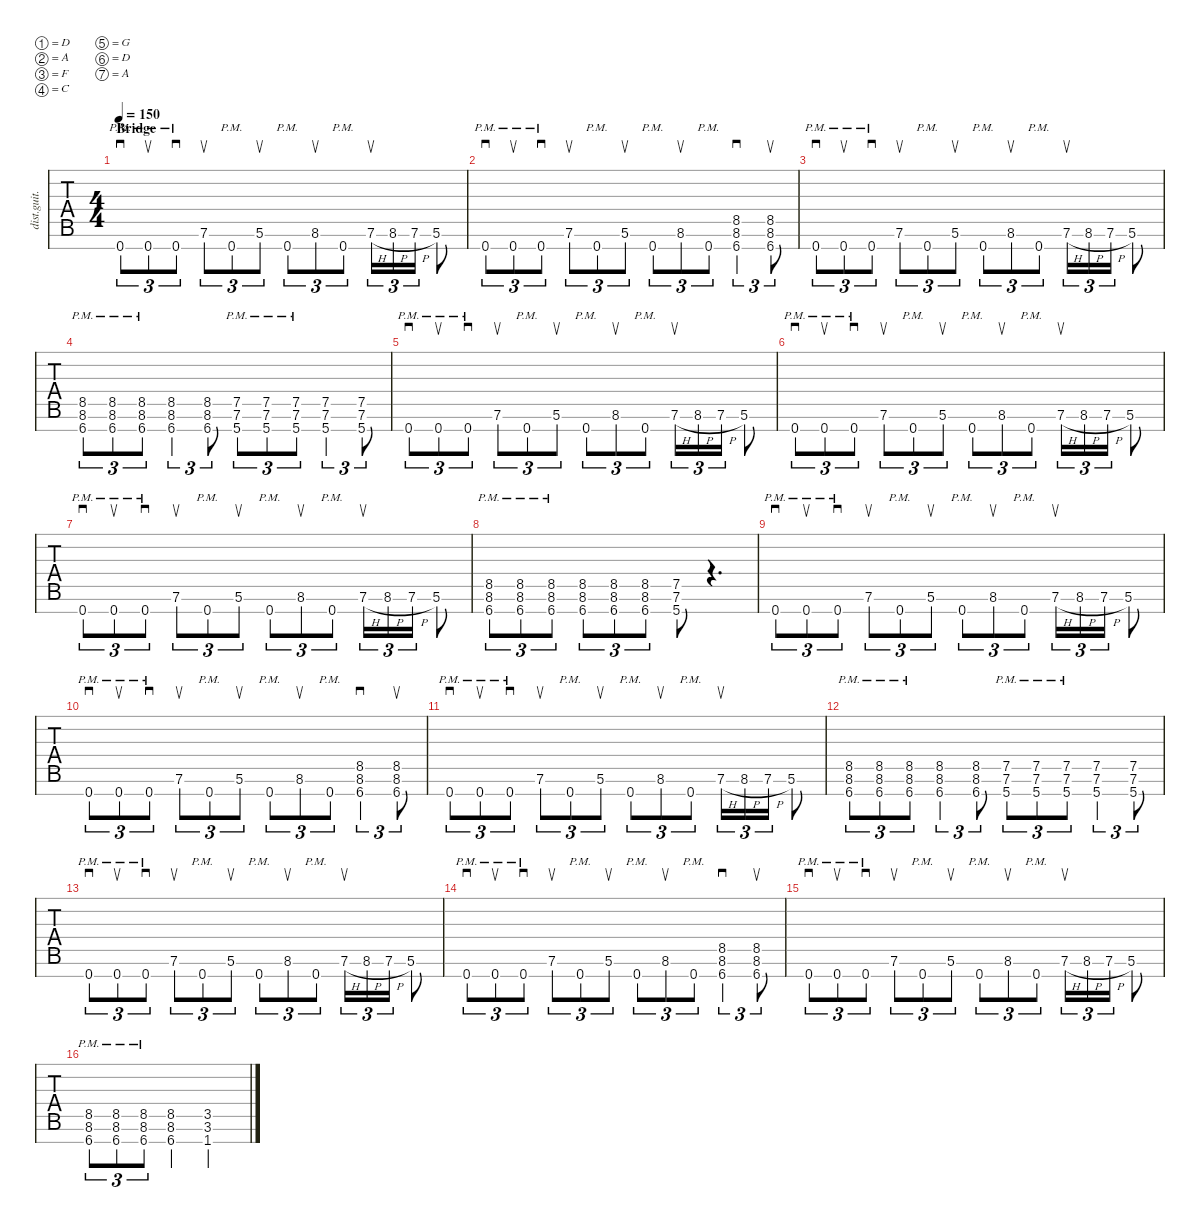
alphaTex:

\defaultSystemsLayout 4
\hideDynamics
\bracketExtendMode nobrackets
\otherSystemsTrackNameOrientation horizontal
\track ("Distortion Guitar" "dist.guit.") {solo instrument distortionguitar}
\staff {tabs}
\tuning (D4 A3 F3 C3 G2 D2 A1)
\ts (4 4)
\section ("" "Bridge")
\scale
1.07061
\tempo 150
\accidentals auto
\clef g2
\ottava regular
\simile none
\ks aminor
0.7{pm}.8{sd tu (3 2) dy mf} 0.7{pm}.8{su tu (3 2)} 0.7{pm}.8{sd tu (3 2)} 7.6.8{su tu (3 2)} 0.7{pm}.8{tu (3 2)} 5.6.8{su tu (3 2)} 0.7{pm}.8{tu (3 2)} 8.6{acc #}.8{su tu (3 2)} 0.7{pm}.8{tu (3 2)} 7.6{h}.16{su tu (3 2)} 8.6{h acc #}.16{tu (3 2)} 7.6{h}.16{tu (3 2)} 5.6.8 |
\scale
0.976463 0.7{pm}.8{sd tu (3 2)} 0.7{pm}.8{su tu (3 2)} 0.7{pm}.8{sd tu (3 2)} 7.6.8{su tu (3 2)} 0.7{pm}.8{tu (3 2)} 5.6.8{su tu (3 2)} 0.7{pm}.8{tu (3 2)} 8.6{acc #}.8{su tu (3 2)} 0.7{pm}.8{tu (3 2)} (6.7{acc #} 8.6{acc #} 8.5{acc #}).4{sd tu (3 2)} (6.7{acc #} 8.6{acc #} 8.5{acc #}).8{su tu (3 2)} |
\scale
0.976463 0.7{pm}.8{sd tu (3 2)} 0.7{pm}.8{su tu (3 2)} 0.7{pm}.8{sd tu (3 2)} 7.6.8{su tu (3 2)} 0.7{pm}.8{tu (3 2)} 5.6.8{su tu (3 2)} 0.7{pm}.8{tu (3 2)} 8.6{acc #}.8{su tu (3 2)} 0.7{pm}.8{tu (3 2)} 7.6{h}.16{su tu (3 2)} 8.6{h acc #}.16{tu (3 2)} 7.6{h}.16{tu (3 2)} 5.6.8 |
\scale
0.976463 (6.7{pm acc #} 8.6{pm acc #} 8.5{pm acc #}).8{tu (3 2)} (6.7{pm acc #} 8.6{pm acc #} 8.5{pm acc #}).8{tu (3 2)} (6.7{pm acc #} 8.6{pm acc #} 8.5{pm acc #}).8{tu (3 2)} (6.7{acc #} 8.6{acc #} 8.5{acc #}).4{tu (3 2)} (6.7{acc #} 8.6{acc #} 8.5{acc #}).8{tu (3 2)} (5.7{pm} 7.6{pm} 7.5{pm}).8{tu (3 2)} (5.7{pm} 7.6{pm} 7.5{pm}).8{tu (3 2)} (5.7{pm} 7.6{pm} 7.5{pm}).8{tu (3 2)} (5.7 7.6 7.5).4{tu (3 2)} (5.7 7.6 7.5).8{tu (3 2)} |
\scale
1.07061 0.7{pm}.8{sd tu (3 2)} 0.7{pm}.8{su tu (3 2)} 0.7{pm}.8{sd tu (3 2)} 7.6.8{su tu (3 2)} 0.7{pm}.8{tu (3 2)} 5.6.8{su tu (3 2)} 0.7{pm}.8{tu (3 2)} 8.6{acc #}.8{su tu (3 2)} 0.7{pm}.8{tu (3 2)} 7.6{h}.16{su tu (3 2)} 8.6{h acc #}.16{tu (3 2)} 7.6{h}.16{tu (3 2)} 5.6.8 |
\scale
0.976463 0.7{pm}.8{sd tu (3 2)} 0.7{pm}.8{su tu (3 2)} 0.7{pm}.8{sd tu (3 2)} 7.6.8{su tu (3 2)} 0.7{pm}.8{tu (3 2)} 5.6.8{su tu (3 2)} 0.7{pm}.8{tu (3 2)} 8.6{acc #}.8{su tu (3 2)} 0.7{pm}.8{tu (3 2)} 7.6{h}.16{su tu (3 2)} 8.6{h acc #}.16{tu (3 2)} 7.6{h}.16{tu (3 2)} 5.6.8 |
\scale
0.976463 0.7{pm}.8{sd tu (3 2)} 0.7{pm}.8{su tu (3 2)} 0.7{pm}.8{sd tu (3 2)} 7.6.8{su tu (3 2)} 0.7{pm}.8{tu (3 2)} 5.6.8{su tu (3 2)} 0.7{pm}.8{tu (3 2)} 8.6{acc #}.8{su tu (3 2)} 0.7{pm}.8{tu (3 2)} 7.6{h}.16{su tu (3 2)} 8.6{h acc #}.16{tu (3 2)} 7.6{h}.16{tu (3 2)} 5.6.8 |
\scale
0.976463 (8.5{pm acc #} 8.6{pm acc #} 6.7{pm acc #}).8{tu (3 2)} (8.5{pm acc #} 8.6{pm acc #} 6.7{pm acc #}).8{tu (3 2)} (8.5{pm acc #} 8.6{pm acc #} 6.7{pm acc #}).8{tu (3 2)} (8.5{acc #} 8.6{acc #} 6.7{acc #}).8{tu (3 2)} (8.5{acc #} 8.6{acc #} 6.7{acc #}).8{tu (3 2)} (8.5{acc #} 8.6{acc #} 6.7{acc #}).8{tu (3 2)} (7.5{ac} 7.6{ac} 5.7).8 r.4{d} |
\scale
1.07061 0.7{pm}.8{sd tu (3 2)} 0.7{pm}.8{su tu (3 2)} 0.7{pm}.8{sd tu (3 2)} 7.6.8{su tu (3 2)} 0.7{pm}.8{tu (3 2)} 5.6.8{su tu (3 2)} 0.7{pm}.8{tu (3 2)} 8.6{acc #}.8{su tu (3 2)} 0.7{pm}.8{tu (3 2)} 7.6{h}.16{su tu (3 2)} 8.6{h acc #}.16{tu (3 2)} 7.6{h}.16{tu (3 2)} 5.6.8 |
\scale
0.976463 0.7{pm}.8{sd tu (3 2)} 0.7{pm}.8{su tu (3 2)} 0.7{pm}.8{sd tu (3 2)} 7.6.8{su tu (3 2)} 0.7{pm}.8{tu (3 2)} 5.6.8{su tu (3 2)} 0.7{pm}.8{tu (3 2)} 8.6{acc #}.8{su tu (3 2)} 0.7{pm}.8{tu (3 2)} (6.7{acc #} 8.6{acc #} 8.5{acc #}).4{sd tu (3 2)} (6.7{acc #} 8.6{acc #} 8.5{acc #}).8{su tu (3 2)} |
\scale
0.976463 0.7{pm}.8{sd tu (3 2)} 0.7{pm}.8{su tu (3 2)} 0.7{pm}.8{sd tu (3 2)} 7.6.8{su tu (3 2)} 0.7{pm}.8{tu (3 2)} 5.6.8{su tu (3 2)} 0.7{pm}.8{tu (3 2)} 8.6{acc #}.8{su tu (3 2)} 0.7{pm}.8{tu (3 2)} 7.6{h}.16{su tu (3 2)} 8.6{h acc #}.16{tu (3 2)} 7.6{h}.16{tu (3 2)} 5.6.8 |
\scale
0.976463 (6.7{pm acc #} 8.6{pm acc #} 8.5{pm acc #}).8{tu (3 2)} (6.7{pm acc #} 8.6{pm acc #} 8.5{pm acc #}).8{tu (3 2)} (6.7{pm acc #} 8.6{pm acc #} 8.5{pm acc #}).8{tu (3 2)} (6.7{acc #} 8.6{acc #} 8.5{acc #}).4{tu (3 2)} (6.7{acc #} 8.6{acc #} 8.5{acc #}).8{tu (3 2)} (5.7{pm} 7.6{pm} 7.5{pm}).8{tu (3 2)} (5.7{pm} 7.6{pm} 7.5{pm}).8{tu (3 2)} (5.7{pm} 7.6{pm} 7.5{pm}).8{tu (3 2)} (5.7 7.6 7.5).4{tu (3 2)} (5.7 7.6 7.5).8{tu (3 2)} |
\scale
1.06619 0.7{pm}.8{sd tu (3 2)} 0.7{pm}.8{su tu (3 2)} 0.7{pm}.8{sd tu (3 2)} 7.6.8{su tu (3 2)} 0.7{pm}.8{tu (3 2)} 5.6.8{su tu (3 2)} 0.7{pm}.8{tu (3 2)} 8.6{acc #}.8{su tu (3 2)} 0.7{pm}.8{tu (3 2)} 7.6{h}.16{su tu (3 2)} 8.6{h acc #}.16{tu (3 2)} 7.6{h}.16{tu (3 2)} 5.6.8 |
\scale
0.972042 0.7{pm}.8{sd tu (3 2)} 0.7{pm}.8{su tu (3 2)} 0.7{pm}.8{sd tu (3 2)} 7.6.8{su tu (3 2)} 0.7{pm}.8{tu (3 2)} 5.6.8{su tu (3 2)} 0.7{pm}.8{tu (3 2)} 8.6{acc #}.8{su tu (3 2)} 0.7{pm}.8{tu (3 2)} (6.7{acc #} 8.6{acc #} 8.5{acc #}).4{sd tu (3 2)} (6.7{acc #} 8.6{acc #} 8.5{acc #}).8{su tu (3 2)} |
\scale
0.972042 0.7{pm}.8{sd tu (3 2)} 0.7{pm}.8{su tu (3 2)} 0.7{pm}.8{sd tu (3 2)} 7.6.8{su tu (3 2)} 0.7{pm}.8{tu (3 2)} 5.6.8{su tu (3 2)} 0.7{pm}.8{tu (3 2)} 8.6{acc #}.8{su tu (3 2)} 0.7{pm}.8{tu (3 2)} 7.6{h}.16{su tu (3 2)} 8.6{h acc #}.16{tu (3 2)} 7.6{h}.16{tu (3 2)} 5.6.8 |
\scale
0.989726 (6.7{pm acc #} 8.6{pm acc #} 8.5{pm acc #}).8{tu (3 2)} (6.7{pm acc #} 8.6{pm acc #} 8.5{pm acc #}).8{tu (3 2)} (6.7{pm acc #} 8.6{pm acc #} 8.5{pm acc #}).8{tu (3 2)} (6.7{acc #} 8.6{acc #} 8.5{acc #}).4 (3.5{ac acc #} 3.6{ac} 1.7{ac acc #}).2
